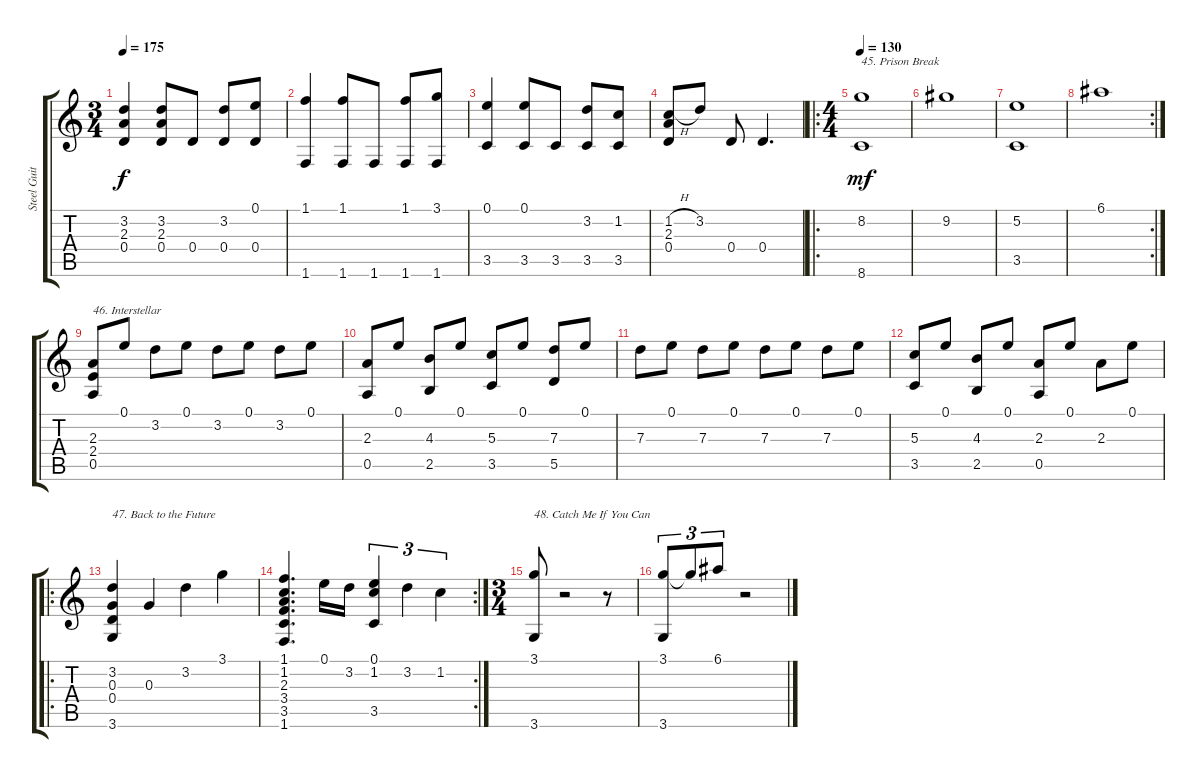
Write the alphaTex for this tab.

\track ("Steel Guitar" "Steel Guit") {instrument acousticguitarsteel}
\staff {score tabs}
\tuning (E4 B3 G3 D3 A2 E2) {hide}
\ts (3 4)
\tempo 175
\clef g2
\ks c
(3.2 2.3 0.4).4{dy f} (3.2 2.3 0.4).8 0.4.8 (3.2 0.4).8 (0.1 0.4).8 |
(1.1 1.6).4 (1.1 1.6).8 1.6.8 (1.1 1.6).8 (3.1 1.6).8 |
(0.1 3.5).4 (0.1 3.5).8 3.5.8 (3.2 3.5).8 (1.2 3.5).8 |
(1.2{h} 2.3 0.4).8 3.2.8 0.4.8 0.4.4{d} |
\ro
\ts (4 4)
\tempo 130
(8.2 8.6).1{txt "45. Prison Break" dy mf} |
9.2.1 |
(5.2 3.5).1 |
\rc 2
6.1.1 |
(2.3 2.4 0.5).8{txt "46. Interstellar"} 0.1.8 3.2.8 0.1.8 3.2.8 0.1.8 3.2.8 0.1.8 |
(2.3 0.5).8 0.1.8 (4.3 2.5).8 0.1.8 (5.3 3.5).8 0.1.8 (7.3 5.5).8 0.1.8 |
7.3.8 0.1.8 7.3.8 0.1.8 7.3.8 0.1.8 7.3.8 0.1.8 |
(5.3 3.5).8 0.1.8 (4.3 2.5).8 0.1.8 (2.3 0.5).8 0.1.8 2.3.8 0.1.8 |
\ro
(3.2 0.3 0.4 3.6).4{txt "47. Back to the Future"} 0.3.4 3.2.4 3.1.4 |
\rc 2
(1.1 1.2 2.3 3.4 3.5 1.6).4{d} 0.1.16 3.2.16 (0.1 1.2 3.5).4{tu (3 2)} 3.2.4{tu (3 2)} 1.2.4{tu (3 2)} |
\ts (3 4)
(3.1 3.6).8{txt "48. Catch Me If You Can"} r.2 r.8 |
(3.1 3.6).8{tu (3 2)} 3.1{t}.8{tu (3 2)} 6.1.8{tu (3 2)} r.2
